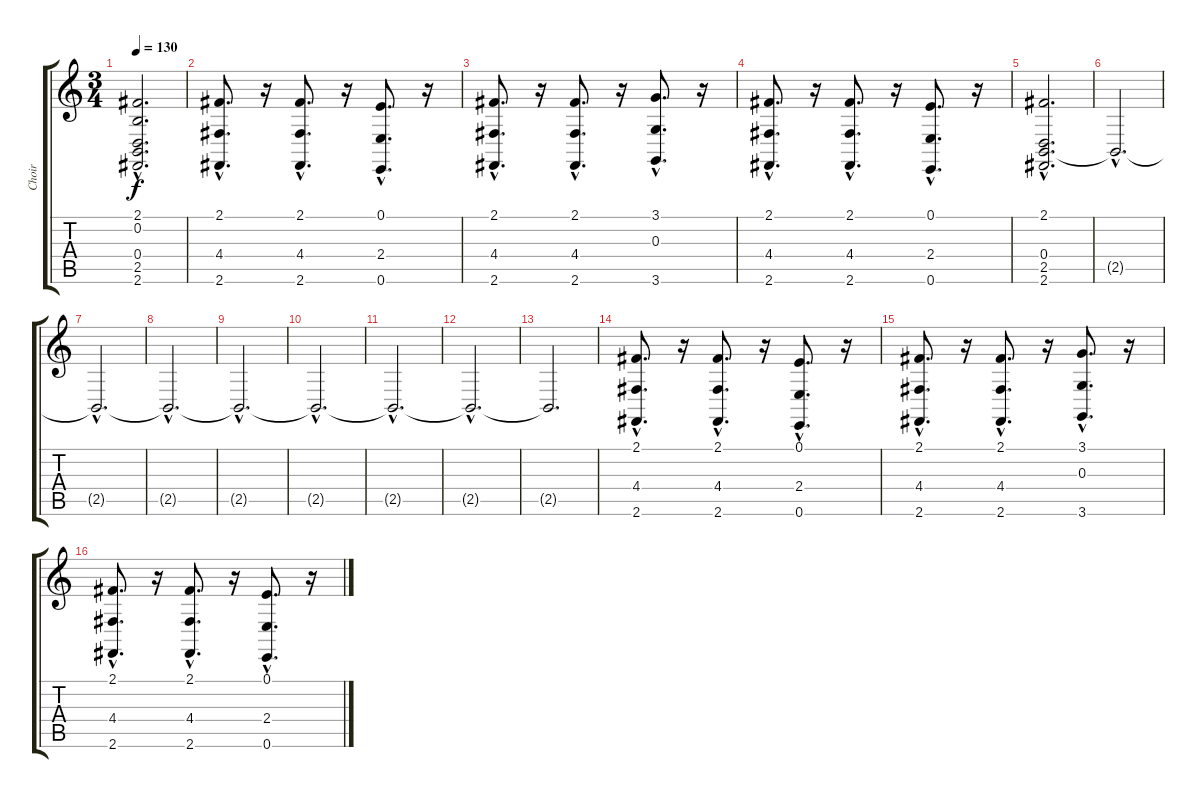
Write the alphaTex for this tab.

\track ("Choir" "Choir") {instrument choiraahs}
\staff {score tabs}
\tuning (E4 B3 G3 D3 A2 E2) {hide}
\ts (3 4)
\tempo 130
\clef g2
\ks c
(2.1{hac} 0.2 0.4{hac} 2.5{hac} 2.6{hac}).2{d dy f} |
(2.1 4.4 2.6{hac}).8{d} r.16 (2.1 4.4 2.6{hac}).8{d} r.16 (0.1 2.4 0.6{hac}).8{d} r.16 |
(2.1 4.4 2.6{hac}).8{d} r.16 (2.1 4.4 2.6{hac}).8{d} r.16 (3.1 0.3 3.6{hac}).8{d} r.16 |
(2.1 4.4 2.6{hac}).8{d} r.16 (2.1 4.4 2.6{hac}).8{d} r.16 (0.1 2.4 0.6{hac}).8{d} r.16 |
(2.1{hac} 0.4{hac} 2.5{hac} 2.6{hac}).2{d} |
2.5{hac t}.2{d} |
2.5{hac t}.2{d} |
2.5{hac t}.2{d} |
2.5{hac t}.2{d} |
2.5{hac t}.2{d} |
2.5{hac t}.2{d} |
2.5{hac t}.2{d} |
2.5{t}.2{d} |
(2.1 4.4 2.6{hac}).8{d} r.16 (2.1 4.4 2.6{hac}).8{d} r.16 (0.1 2.4 0.6{hac}).8{d} r.16 |
(2.1 4.4 2.6{hac}).8{d} r.16 (2.1 4.4 2.6{hac}).8{d} r.16 (3.1 0.3 3.6{hac}).8{d} r.16 |
(2.1 4.4 2.6{hac}).8{d} r.16 (2.1 4.4 2.6{hac}).8{d} r.16 (0.1 2.4 0.6{hac}).8{d} r.16
